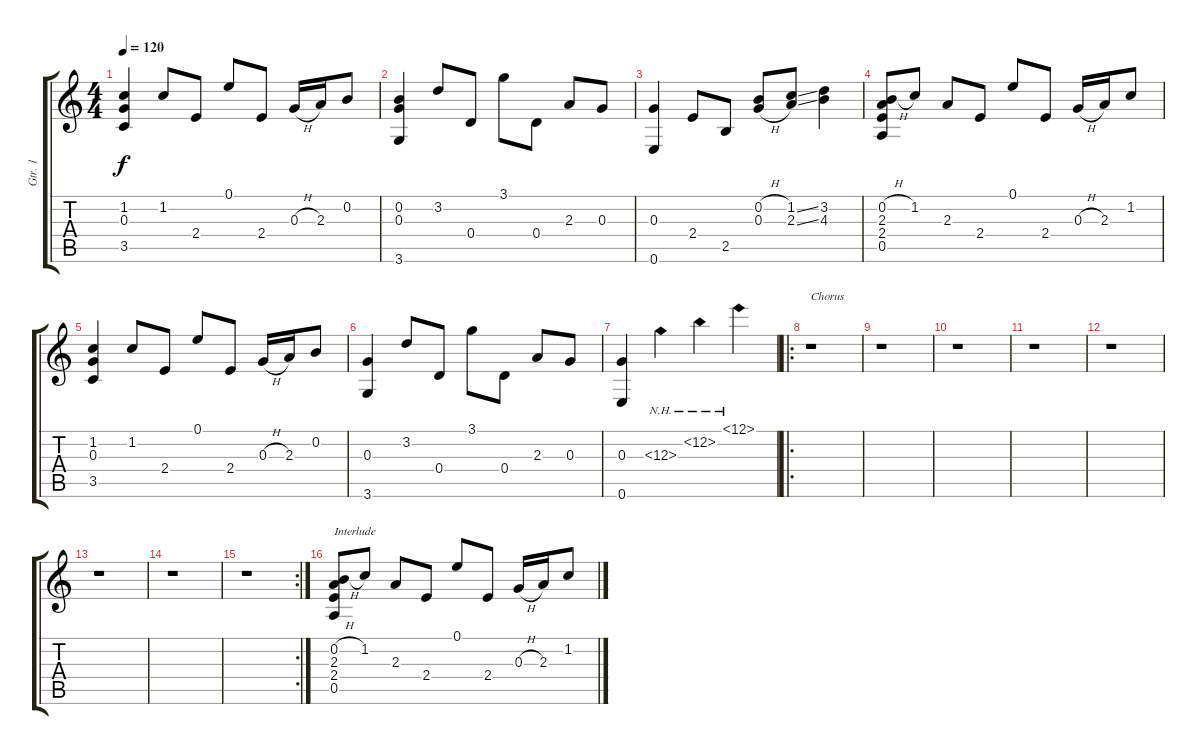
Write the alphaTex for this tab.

\track ("Gtr. 1" "Gtr. 1") {instrument acousticguitarsteel}
\staff {score tabs}
\tuning (E4 B3 G3 D3 A2 E2) {hide}
\ts (4 4)
\tempo 120
\clef g2
\ks c
(1.2 0.3 3.5).4{dy f} 1.2.8 2.4.8 0.1.8 2.4.8 0.3{h}.16 2.3.16 0.2.8 |
(0.2 0.3 3.6).4 3.2.8 0.4.8 3.1.8 0.4.8 2.3.8 0.3.8 |
(0.3 0.6).4 2.4.8 2.5.8 (0.2{h} 0.3{h}).8 (1.2{ss} 2.3{ss}).8 (3.2 4.3).4 |
(0.2{h} 2.3 2.4 0.5).8 1.2.8 2.3.8 2.4.8 0.1.8 2.4.8 0.3{h}.16 2.3.16 1.2.8 |
(1.2 0.3 3.5).4 1.2.8 2.4.8 0.1.8 2.4.8 0.3{h}.16 2.3.16 0.2.8 |
(0.3 3.6).4 3.2.8 0.4.8 3.1.8 0.4.8 2.3.8 0.3.8 |
(0.3 0.6).4 12.3{nh}.4 12.2{nh}.4 12.1{nh}.4 |
\ro
r.1{txt "Chorus"} |
r.1 |
r.1 |
r.1 |
r.1 |
r.1 |
r.1 |
\rc 2
r.1 |
(0.2{h} 2.3 2.4 0.5).8{txt "Interlude"} 1.2.8 2.3.8 2.4.8 0.1.8 2.4.8 0.3{h}.16 2.3.16 1.2.8
